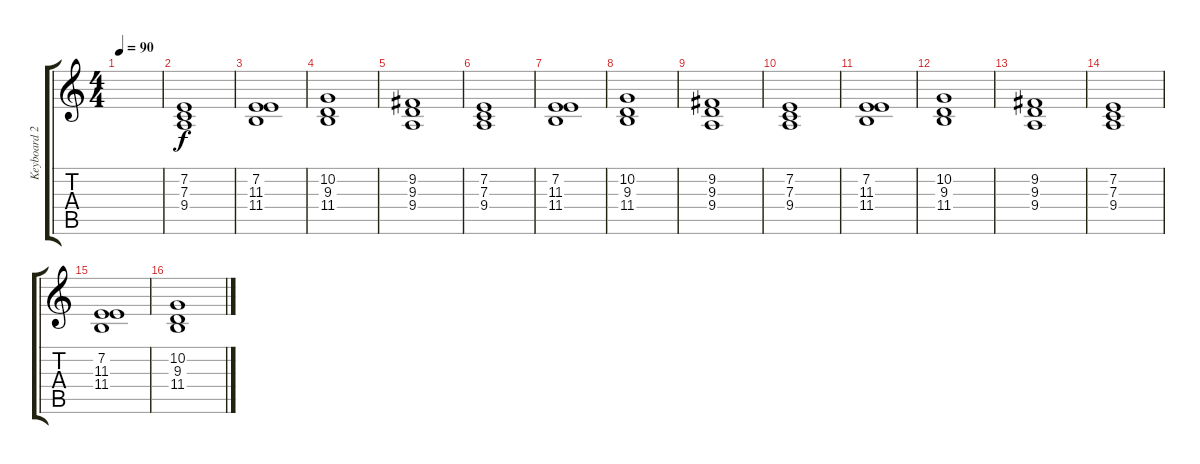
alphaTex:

\track ("Keyboard 2" "Keyboard 2") {instrument stringensemble1}
\staff {score tabs}
\tuning (D4 A3 F3 C3 G2 D2) {hide}
\ts (4 4)
\tempo 90
\clef g2
\ks c
|
(7.2 7.3 9.4).1{volume 7 instrument choiraahs} |
(7.2 11.3 11.4).1 |
(10.2 9.3 11.4).1 |
(9.2 9.3 9.4).1 |
(7.2 7.3 9.4).1{instrument choiraahs} |
(7.2 11.3 11.4).1 |
(10.2 9.3 11.4).1 |
(9.2 9.3 9.4).1 |
(7.2 7.3 9.4).1{instrument choiraahs} |
(7.2 11.3 11.4).1 |
(10.2 9.3 11.4).1 |
(9.2 9.3 9.4).1 |
(7.2 7.3 9.4).1{instrument choiraahs} |
(7.2 11.3 11.4).1 |
(10.2 9.3 11.4).1
